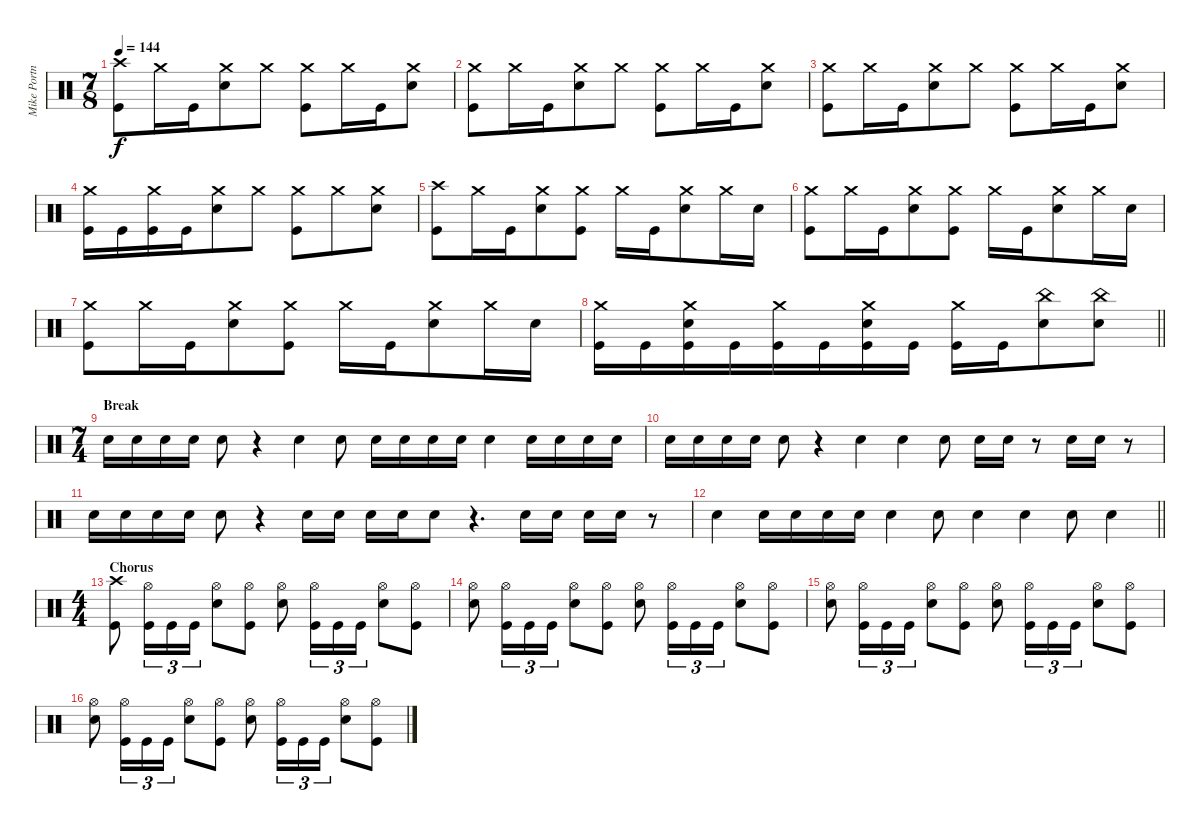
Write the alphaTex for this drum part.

\track ("Mike Portnoy - drums" "Mike Portn") {instrument percussion}
\staff {score}
\articulation defaults
\ts (7 8)
\tempo 144
\clef neutral
\ks c
("Crash high (hit)" "Kick (hit)").8{dy f} "Crash medium (hit)".16 "Kick (hit)".16 ("Crash medium (hit)" "Snare (hit) 2").8 "Crash medium (hit)".8 ("Crash medium (hit)" "Kick (hit)").8 "Crash medium (hit)".16 "Kick (hit)".16 ("Crash medium (hit)" "Snare (hit) 2").8 |
("Crash medium (hit)" "Kick (hit)").8 "Crash medium (hit)".16 "Kick (hit)".16 ("Crash medium (hit)" "Snare (hit) 2").8 "Crash medium (hit)".8 ("Crash medium (hit)" "Kick (hit)").8 "Crash medium (hit)".16 "Kick (hit)".16 ("Crash medium (hit)" "Snare (hit) 2").8 |
("Crash medium (hit)" "Kick (hit)").8 "Crash medium (hit)".16 "Kick (hit)".16 ("Crash medium (hit)" "Snare (hit) 2").8 "Crash medium (hit)".8 ("Crash medium (hit)" "Kick (hit)").8 "Crash medium (hit)".16 "Kick (hit)".16 ("Crash medium (hit)" "Snare (hit) 2").8 |
("Crash medium (hit)" "Kick (hit)").16 "Kick (hit)".16 ("Crash medium (hit)" "Kick (hit)").16 "Kick (hit)".16 ("Crash medium (hit)" "Snare (hit) 2").8 "Crash medium (hit)".8 ("Crash medium (hit)" "Kick (hit)").8 "Crash medium (hit)".8 ("Crash medium (hit)" "Snare (hit) 2").8 |
("Crash high (hit)" "Kick (hit)").8 "Crash medium (hit)".16 "Kick (hit)".16 ("Crash medium (hit)" "Snare (hit) 2").8 ("Crash medium (hit)" "Kick (hit)").8 "Crash medium (hit)".16 "Kick (hit)".16 ("Crash medium (hit)" "Snare (hit) 2").8 "Crash medium (hit)".16 "Snare (hit) 2".16 |
("Crash medium (hit)" "Kick (hit)").8 "Crash medium (hit)".16 "Kick (hit)".16 ("Crash medium (hit)" "Snare (hit) 2").8 ("Crash medium (hit)" "Kick (hit)").8 "Crash medium (hit)".16 "Kick (hit)".16 ("Crash medium (hit)" "Snare (hit) 2").8 "Crash medium (hit)".16 "Snare (hit) 2".16 |
("Crash medium (hit)" "Kick (hit)").8 "Crash medium (hit)".16 "Kick (hit)".16 ("Crash medium (hit)" "Snare (hit) 2").8 ("Crash medium (hit)" "Kick (hit)").8 "Crash medium (hit)".16 "Kick (hit)".16 ("Crash medium (hit)" "Snare (hit) 2").8 "Crash medium (hit)".16 "Snare (hit) 2".16 |
\barLineRight lightlight
("Crash medium (hit)" "Kick (hit)").16 "Kick (hit)".16 ("Crash medium (hit)" "Snare (hit) 2" "Kick (hit)").16 "Kick (hit)".16 ("Crash medium (hit)" "Kick (hit)").16 "Kick (hit)".16 ("Crash medium (hit)" "Snare (hit) 2" "Kick (hit)").16 "Kick (hit)".16 ("Crash medium (hit)" "Kick (hit)").16 "Kick (hit)".16 ("China (hit)" "Snare (hit) 2").8 ("China (hit)" "Snare (hit) 2").8 |
\ts (7 4)
\section ("" "Break")
"Snare (hit) 2".16 "Snare (hit) 2".16 "Snare (hit) 2".16 "Snare (hit) 2".16 "Snare (hit) 2".8 r.4 "Snare (hit) 2".4 "Snare (hit) 2".8 "Snare (hit) 2".16 "Snare (hit) 2".16 "Snare (hit) 2".16 "Snare (hit) 2".16 "Snare (hit) 2".4 "Snare (hit) 2".16 "Snare (hit) 2".16 "Snare (hit) 2".16 "Snare (hit) 2".16 |
"Snare (hit) 2".16 "Snare (hit) 2".16 "Snare (hit) 2".16 "Snare (hit) 2".16 "Snare (hit) 2".8 r.4 "Snare (hit) 2".4 "Snare (hit) 2".4 "Snare (hit) 2".8 "Snare (hit) 2".16 "Snare (hit) 2".16 r.8 "Snare (hit) 2".16 "Snare (hit) 2".16 r.8 |
"Snare (hit) 2".16 "Snare (hit) 2".16 "Snare (hit) 2".16 "Snare (hit) 2".16 "Snare (hit) 2".8 r.4 "Snare (hit) 2".16 "Snare (hit) 2".16 "Snare (hit) 2".16 "Snare (hit) 2".16 "Snare (hit) 2".8 r.4{d} "Snare (hit) 2".16 "Snare (hit) 2".16 "Snare (hit) 2".16 "Snare (hit) 2".16 r.8 |
\barLineRight lightlight "Snare (hit) 2".4 "Snare (hit) 2".16 "Snare (hit) 2".16 "Snare (hit) 2".16 "Snare (hit) 2".16 "Snare (hit) 2".4 "Snare (hit) 2".8 "Snare (hit) 2".4 "Snare (hit) 2".4 "Snare (hit) 2".8 "Snare (hit) 2".4
|
\ts (4 4)
\section ("" "Chorus")
("Crash high (hit)" "Kick (hit)").8 ("Hi-Hat (open)" "Kick (hit)").16{tu (3 2)} "Kick (hit)".16{tu (3 2)} "Kick (hit)".16{tu (3 2)} ("Hi-Hat (open)" "Snare (hit) 2").8 ("Hi-Hat (open)" "Kick (hit)").8 ("Hi-Hat (open)" "Snare (hit) 2").8 ("Hi-Hat (open)" "Kick (hit)").16{tu (3 2)} "Kick (hit)".16{tu (3 2)} "Kick (hit)".16{tu (3 2)} ("Hi-Hat (open)" "Snare (hit) 2").8 ("Hi-Hat (open)" "Kick (hit)").8 |
("Hi-Hat (open)" "Snare (hit) 2").8 ("Hi-Hat (open)" "Kick (hit)").16{tu (3 2)} "Kick (hit)".16{tu (3 2)} "Kick (hit)".16{tu (3 2)} ("Hi-Hat (open)" "Snare (hit) 2").8 ("Hi-Hat (open)" "Kick (hit)").8 ("Hi-Hat (open)" "Snare (hit) 2").8 ("Hi-Hat (open)" "Kick (hit)").16{tu (3 2)} "Kick (hit)".16{tu (3 2)} "Kick (hit)".16{tu (3 2)} ("Hi-Hat (open)" "Snare (hit) 2").8 ("Hi-Hat (open)" "Kick (hit)").8 |
("Hi-Hat (open)" "Snare (hit) 2").8 ("Hi-Hat (open)" "Kick (hit)").16{tu (3 2)} "Kick (hit)".16{tu (3 2)} "Kick (hit)".16{tu (3 2)} ("Hi-Hat (open)" "Snare (hit) 2").8 ("Hi-Hat (open)" "Kick (hit)").8 ("Hi-Hat (open)" "Snare (hit) 2").8 ("Hi-Hat (open)" "Kick (hit)").16{tu (3 2)} "Kick (hit)".16{tu (3 2)} "Kick (hit)".16{tu (3 2)} ("Hi-Hat (open)" "Snare (hit) 2").8 ("Hi-Hat (open)" "Kick (hit)").8 |
("Hi-Hat (open)" "Snare (hit) 2").8 ("Hi-Hat (open)" "Kick (hit)").16{tu (3 2)} "Kick (hit)".16{tu (3 2)} "Kick (hit)".16{tu (3 2)} ("Hi-Hat (open)" "Snare (hit) 2").8 ("Hi-Hat (open)" "Kick (hit)").8 ("Hi-Hat (open)" "Snare (hit) 2").8 ("Hi-Hat (open)" "Kick (hit)").16{tu (3 2)} "Kick (hit)".16{tu (3 2)} "Kick (hit)".16{tu (3 2)} ("Hi-Hat (open)" "Snare (hit) 2").8 ("Hi-Hat (open)" "Kick (hit)").8
